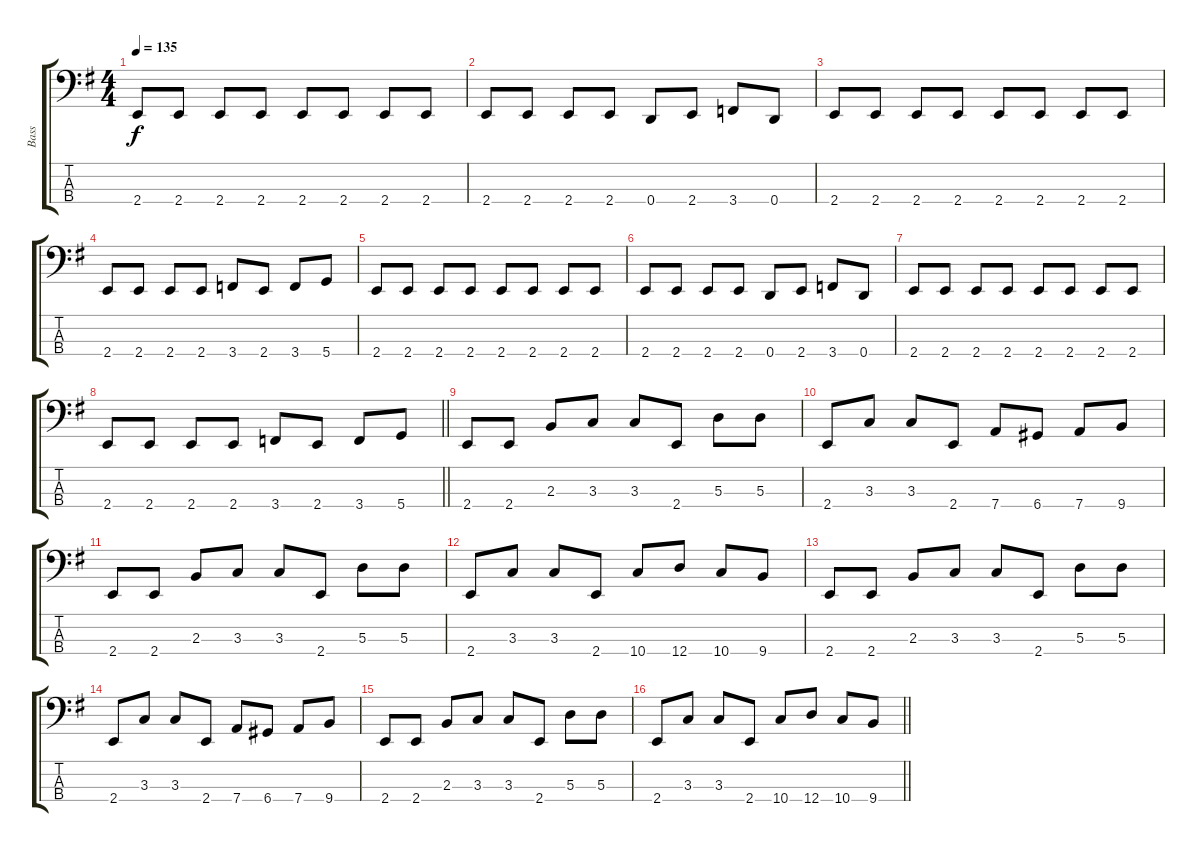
\track ("Bass" "Bass") {instrument electricbassfinger}
\staff {score tabs}
\tuning (G2 D2 A1 D1) {hide}
\ts (4 4)
\tempo 135
\clef f4
\ks eminor
2.4.8{dy f} 2.4.8 2.4.8 2.4.8 2.4.8 2.4.8 2.4.8 2.4.8 |
2.4.8 2.4.8 2.4.8 2.4.8 0.4.8 2.4.8 3.4.8 0.4.8 |
2.4.8 2.4.8 2.4.8 2.4.8 2.4.8 2.4.8 2.4.8 2.4.8 |
2.4.8 2.4.8 2.4.8 2.4.8 3.4.8 2.4.8 3.4.8 5.4.8 |
2.4.8 2.4.8 2.4.8 2.4.8 2.4.8 2.4.8 2.4.8 2.4.8 |
2.4.8 2.4.8 2.4.8 2.4.8 0.4.8 2.4.8 3.4.8 0.4.8 |
2.4.8 2.4.8 2.4.8 2.4.8 2.4.8 2.4.8 2.4.8 2.4.8 |
\barLineRight lightlight
2.4.8 2.4.8 2.4.8 2.4.8 3.4.8 2.4.8 3.4.8 5.4.8 |
\section ("" "")
2.4.8 2.4.8 2.3.8 3.3.8 3.3.8 2.4.8 5.3.8 5.3.8 |
2.4.8 3.3.8 3.3.8 2.4.8 7.4.8 6.4.8 7.4.8 9.4.8 |
2.4.8 2.4.8 2.3.8 3.3.8 3.3.8 2.4.8 5.3.8 5.3.8 |
2.4.8 3.3.8 3.3.8 2.4.8 10.4.8 12.4.8 10.4.8 9.4.8 |
2.4.8 2.4.8 2.3.8 3.3.8 3.3.8 2.4.8 5.3.8 5.3.8 |
2.4.8 3.3.8 3.3.8 2.4.8 7.4.8 6.4.8 7.4.8 9.4.8 |
2.4.8 2.4.8 2.3.8 3.3.8 3.3.8 2.4.8 5.3.8 5.3.8 |
\barLineRight lightlight
2.4.8 3.3.8 3.3.8 2.4.8 10.4.8 12.4.8 10.4.8 9.4.8
